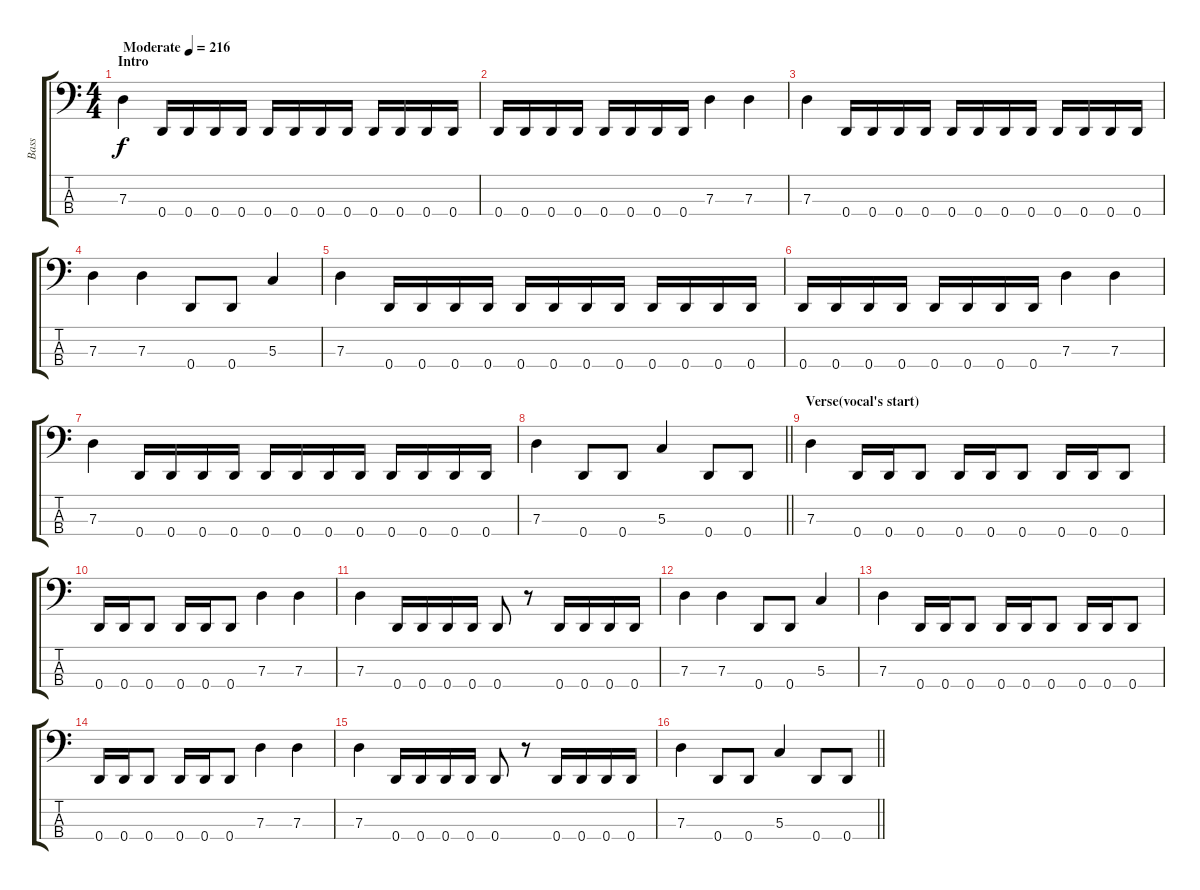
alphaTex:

\track ("Bass" "Bass") {instrument electricbasspick}
\staff {score tabs}
\tuning (F2 C2 G1 D1) {hide}
\ts (4 4)
\section ("" "Intro")
\tempo (216 "Moderate")
\clef f4
\ks c
7.3.4{dy f instrument electricbasspick} 0.4.16 0.4.16 0.4.16 0.4.16 0.4.16 0.4.16 0.4.16 0.4.16 0.4.16 0.4.16 0.4.16 0.4.16 |
0.4.16 0.4.16 0.4.16 0.4.16 0.4.16 0.4.16 0.4.16 0.4.16 7.3.4 7.3.4 |
7.3.4 0.4.16 0.4.16 0.4.16 0.4.16 0.4.16 0.4.16 0.4.16 0.4.16 0.4.16 0.4.16 0.4.16 0.4.16 |
7.3.4 7.3.4 0.4.8 0.4.8 5.3.4 |
7.3.4 0.4.16 0.4.16 0.4.16 0.4.16 0.4.16 0.4.16 0.4.16 0.4.16 0.4.16 0.4.16 0.4.16 0.4.16 |
0.4.16 0.4.16 0.4.16 0.4.16 0.4.16 0.4.16 0.4.16 0.4.16 7.3.4 7.3.4 |
7.3.4 0.4.16 0.4.16 0.4.16 0.4.16 0.4.16 0.4.16 0.4.16 0.4.16 0.4.16 0.4.16 0.4.16 0.4.16 |
\barLineRight lightlight
7.3.4 0.4.8 0.4.8 5.3.4 0.4.8 0.4.8 |
\section ("" "Verse(vocal's start)")
7.3.4 0.4.16 0.4.16 0.4.8 0.4.16 0.4.16 0.4.8 0.4.16 0.4.16 0.4.8 |
0.4.16 0.4.16 0.4.8 0.4.16 0.4.16 0.4.8 7.3.4 7.3.4 |
7.3.4 0.4.16 0.4.16 0.4.16 0.4.16 0.4.8 r.8 0.4.16 0.4.16 0.4.16 0.4.16 |
7.3.4 7.3.4 0.4.8 0.4.8 5.3.4 |
7.3.4 0.4.16 0.4.16 0.4.8 0.4.16 0.4.16 0.4.8 0.4.16 0.4.16 0.4.8 |
0.4.16 0.4.16 0.4.8 0.4.16 0.4.16 0.4.8 7.3.4 7.3.4 |
7.3.4 0.4.16 0.4.16 0.4.16 0.4.16 0.4.8 r.8 0.4.16 0.4.16 0.4.16 0.4.16 |
\barLineRight lightlight
7.3.4 0.4.8 0.4.8 5.3.4 0.4.8 0.4.8
